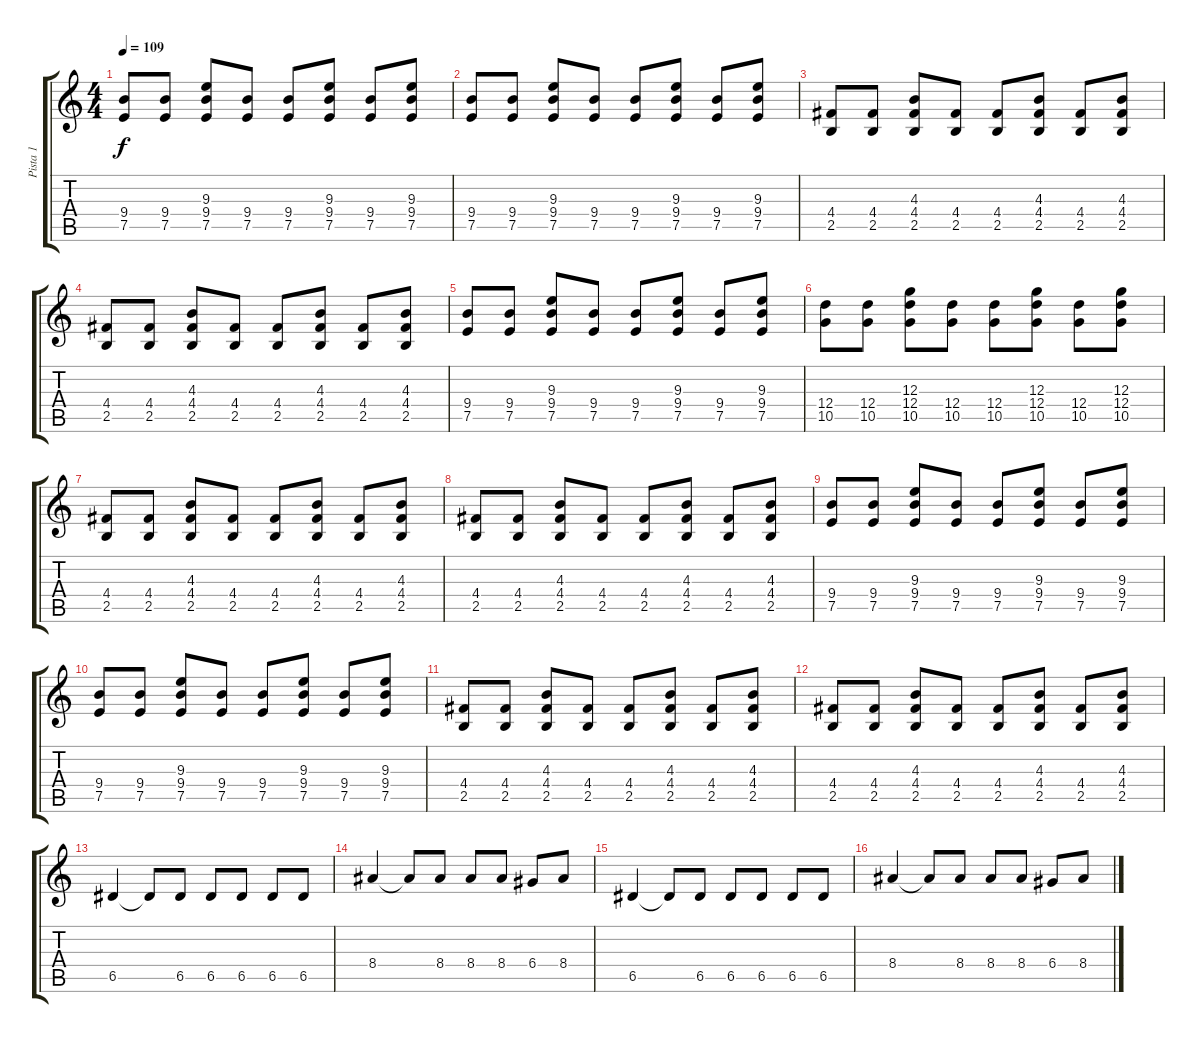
\track ("Pista 1" "Pista 1") {instrument acousticguitarnylon}
\staff {score tabs}
\tuning (E4 B3 G3 D3 A2 E2) {hide}
\ts (4 4)
\tempo 109
\clef g2
\ks c
(9.4 7.5).8{dy f} (9.4 7.5).8 (9.3 9.4 7.5).8 (9.4 7.5).8 (9.4 7.5).8 (9.3 9.4 7.5).8 (9.4 7.5).8 (9.3 9.4 7.5).8 |
(9.4 7.5).8 (9.4 7.5).8 (9.3 9.4 7.5).8 (9.4 7.5).8 (9.4 7.5).8 (9.3 9.4 7.5).8 (9.4 7.5).8 (9.3 9.4 7.5).8 |
(4.4 2.5).8 (4.4 2.5).8 (4.3 4.4 2.5).8 (4.4 2.5).8 (4.4 2.5).8 (4.3 4.4 2.5).8 (4.4 2.5).8 (4.3 4.4 2.5).8 |
(4.4 2.5).8 (4.4 2.5).8 (4.3 4.4 2.5).8 (4.4 2.5).8 (4.4 2.5).8 (4.3 4.4 2.5).8 (4.4 2.5).8 (4.3 4.4 2.5).8 |
(9.4 7.5).8 (9.4 7.5).8 (9.3 9.4 7.5).8 (9.4 7.5).8 (9.4 7.5).8 (9.3 9.4 7.5).8 (9.4 7.5).8 (9.3 9.4 7.5).8 |
(12.4 10.5).8 (12.4 10.5).8 (12.3 12.4 10.5).8 (12.4 10.5).8 (12.4 10.5).8 (12.3 12.4 10.5).8 (12.4 10.5).8 (12.3 12.4 10.5).8 |
(4.4 2.5).8 (4.4 2.5).8 (4.3 4.4 2.5).8 (4.4 2.5).8 (4.4 2.5).8 (4.3 4.4 2.5).8 (4.4 2.5).8 (4.3 4.4 2.5).8 |
(4.4 2.5).8 (4.4 2.5).8 (4.3 4.4 2.5).8 (4.4 2.5).8 (4.4 2.5).8 (4.3 4.4 2.5).8 (4.4 2.5).8 (4.3 4.4 2.5).8 |
(9.4 7.5).8 (9.4 7.5).8 (9.3 9.4 7.5).8 (9.4 7.5).8 (9.4 7.5).8 (9.3 9.4 7.5).8 (9.4 7.5).8 (9.3 9.4 7.5).8 |
(9.4 7.5).8 (9.4 7.5).8 (9.3 9.4 7.5).8 (9.4 7.5).8 (9.4 7.5).8 (9.3 9.4 7.5).8 (9.4 7.5).8 (9.3 9.4 7.5).8 |
(4.4 2.5).8 (4.4 2.5).8 (4.3 4.4 2.5).8 (4.4 2.5).8 (4.4 2.5).8 (4.3 4.4 2.5).8 (4.4 2.5).8 (4.3 4.4 2.5).8 |
(4.4 2.5).8 (4.4 2.5).8 (4.3 4.4 2.5).8 (4.4 2.5).8 (4.4 2.5).8 (4.3 4.4 2.5).8 (4.4 2.5).8 (4.3 4.4 2.5).8 |
6.5.4 6.5{t}.8 6.5.8 6.5.8 6.5.8 6.5.8 6.5.8 |
8.4.4 8.4{t}.8 8.4.8 8.4.8 8.4.8 6.4.8 8.4.8 |
6.5.4 6.5{t}.8 6.5.8 6.5.8 6.5.8 6.5.8 6.5.8 |
8.4.4 8.4{t}.8 8.4.8 8.4.8 8.4.8 6.4.8 8.4.8
